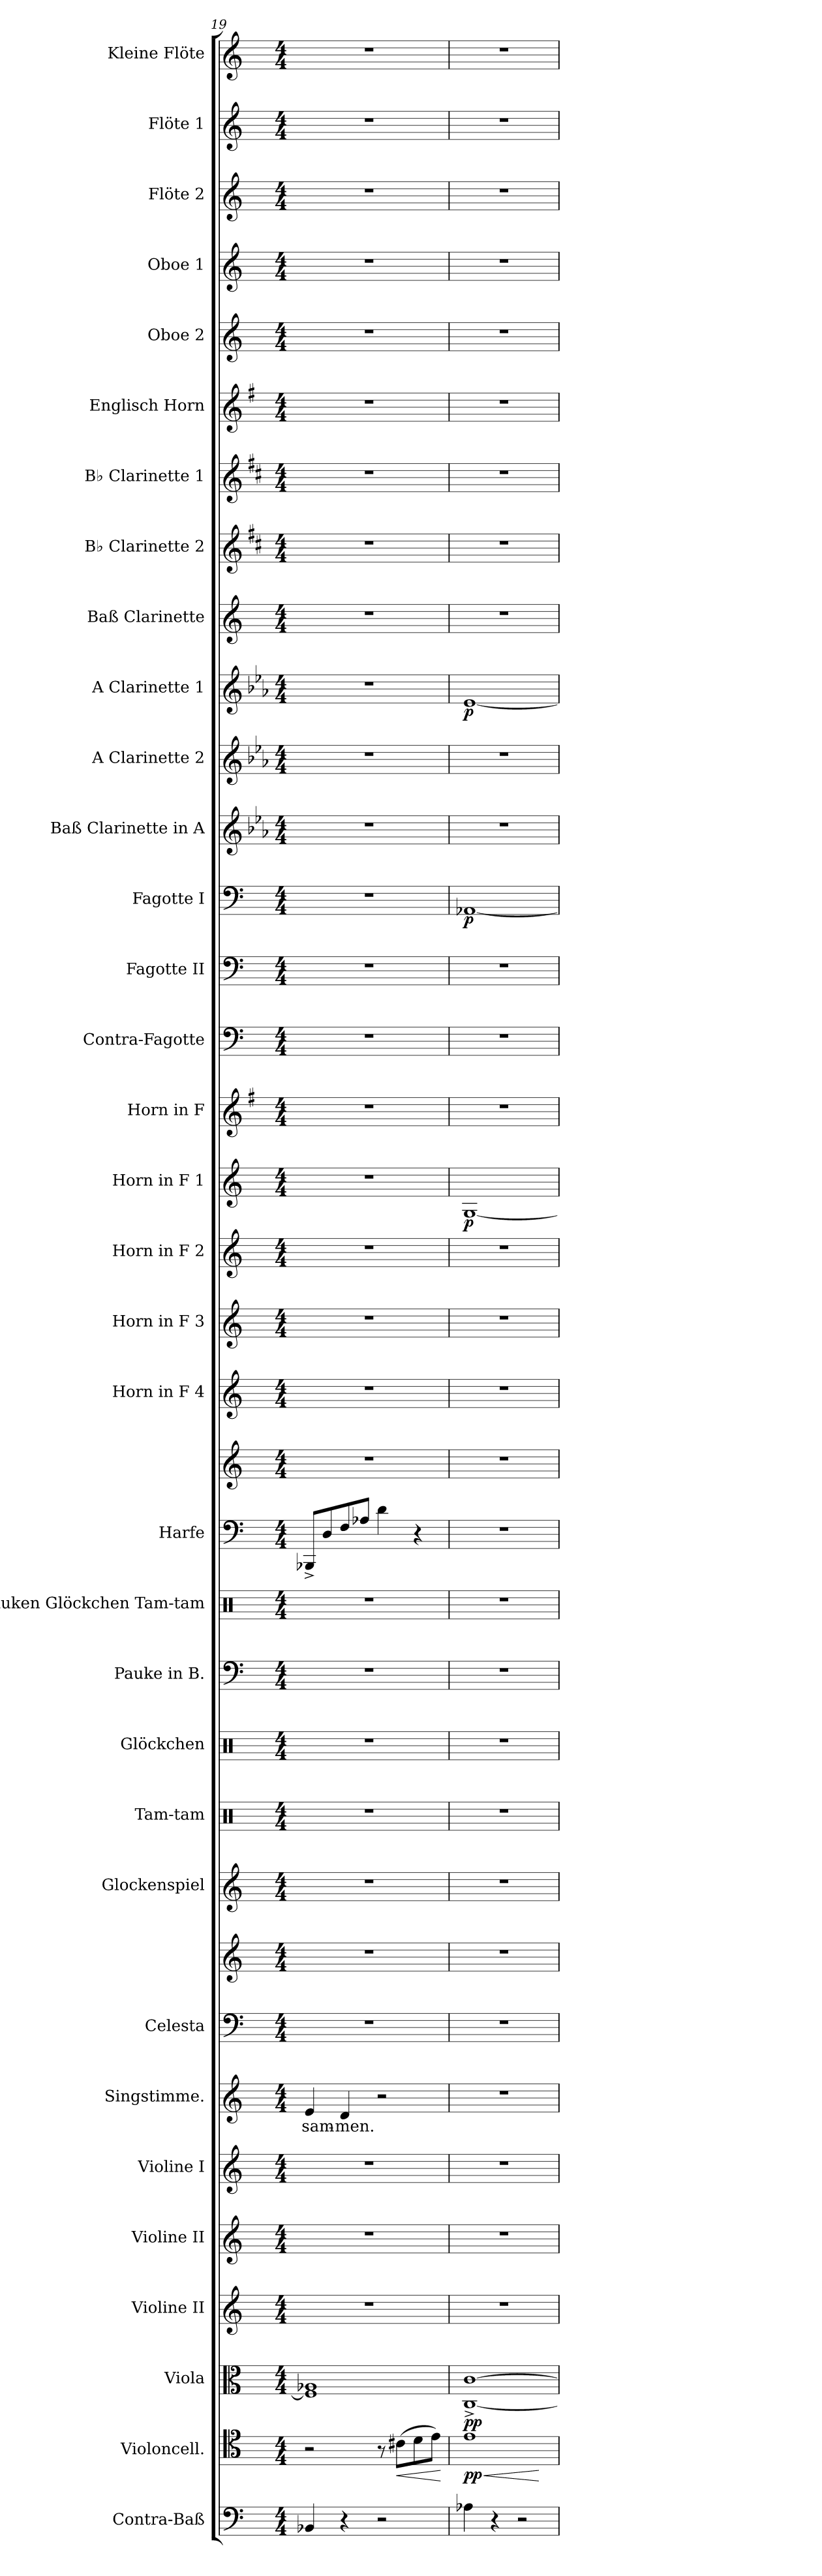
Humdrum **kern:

**kern	**kern	**dynam	**kern	**dynam	**kern	**kern	**kern	**kern	**text	**kern	**kern	**kern	**kern	**kern	**kern	**kern	**kern	**kern	**kern	**kern	**kern	**kern	**dynam	**kern	**kern	**kern	**kern	**dynam	**kern	**kern	**kern	**dynam	**kern	**kern	**kern	**kern	**kern	**kern	**kern	**kern	**kern
*part34	*part33	*part33	*part32	*part32	*part31	*part30	*part29	*part28	*part28	*part27	*part27	*part26	*part25	*part24	*part23	*part22	*part21	*part21	*part20	*part19	*part18	*part17	*part17	*part16	*part15	*part14	*part13	*part13	*part12	*part11	*part10	*part10	*part9	*part8	*part7	*part6	*part5	*part4	*part3	*part2	*part1
*staff36	*staff35	*staff35	*staff34	*staff34	*staff33	*staff32	*staff31	*staff30	*staff30	*staff29	*staff28	*staff27	*staff26	*staff25	*staff24	*staff23	*staff22	*staff21	*staff20	*staff19	*staff18	*staff17	*staff17	*staff16	*staff15	*staff14	*staff13	*staff13	*staff12	*staff11	*staff10	*staff10	*staff9	*staff8	*staff7	*staff6	*staff5	*staff4	*staff3	*staff2	*staff1
*I"Contra-Baß	*I"Violoncell.	*	*I"Viola	*	*I"Violine II	*I"Violine II	*I"Violine I	*I"Singstimme.	*	*I"Celesta	*	*I"Glockenspiel	*I"Tam-tam	*I"Glöckchen	*I"Pauke in B.	*I"Pauken  Glöckchen Tam-tam	*I"Harfe	*	*I"Horn in F 4	*I"Horn in F 3	*I"Horn in F 2	*I"Horn in F 1	*	*I"Horn in F	*I"Contra-Fagotte	*I"Fagotte II	*I"Fagotte I	*	*I"Baß Clarinette in A	*I"A Clarinette 2	*I"A Clarinette 1	*	*I"Baß Clarinette	*I"B♭ Clarinette 2	*I"B♭ Clarinette 1	*I"Englisch Horn	*I"Oboe 2	*I"Oboe 1	*I"Flöte 2	*I"Flöte 1	*I"Kleine Flöte
*I'C.-B.	*I'Vc.	*	*I'Vla.	*	*I'Vln. II	*I'Vln. II	*I'Vln. I	*I'Sgst.	*	*I'Cel.	*	*I'Glk.	*I'Tam-tam	*I'Gl.	*I'Pauke	*I'Tam-tam	*I'Hfe.	*	*I'Hn. 4	*I'Hn. 3	*I'Hn. 2	*I'Hn. 1	*	*	*I'C.-Fg.	*I'Fg. II	*I'Fg. I	*	*	*I'A Cl. 2	*I'A Cl. 1	*	*I'B. Cl.	*I'B♭ Cl. 2	*I'B♭ Cl. 1	*I'E. H.	*I'Ob. 2	*I'Ob. 1	*I'Fl. 2	*I'Fl. 1	*I'Kl. Fl.
!!LO:PB:g=z
*clefF4	*clefC4	*	*clefC3	*	*clefG2	*clefG2	*clefG2	*clefG2	*	*clefF4	*clefG2	*clefG2	*clefX	*clefX	*clefF4	*clefX	*clefF4	*clefG2	*clefG2	*clefG2	*clefG2	*clefG2	*	*clefG2	*clefF4	*clefF4	*clefF4	*	*clefG2	*clefG2	*clefG2	*	*clefG2	*clefG2	*clefG2	*clefG2	*clefG2	*clefG2	*clefG2	*clefG2	*clefG2
*ITrd7c12	*	*	*	*	*	*	*	*	*	*ITrd-7c-12	*ITrd-7c-12	*ITrd-14c-24	*	*	*	*	*	*	*ITrd4c7	*ITrd4c7	*ITrd4c7	*ITrd4c7	*	*ITrd4c7	*ITrd7c12	*	*	*	*ITrd2c3	*ITrd2c3	*ITrd2c3	*	*ITrd8c14	*ITrd1c2	*ITrd1c2	*ITrd4c7	*	*	*	*	*ITrd-7c-12
*k[]	*k[]	*	*k[]	*	*k[]	*k[]	*k[]	*k[]	*	*k[]	*k[]	*k[]	*k[]	*k[]	*k[]	*k[]	*k[]	*k[]	*k[b-]	*k[b-]	*k[b-]	*k[b-]	*	*k[]	*k[]	*k[]	*k[]	*	*k[]	*k[]	*k[]	*	*k[]	*k[]	*k[]	*k[]	*k[]	*k[]	*k[]	*k[]	*k[]
*M4/4	*M4/4	*	*M4/4	*	*M4/4	*M4/4	*M4/4	*M4/4	*	*M4/4	*M4/4	*M4/4	*M4/4	*M4/4	*M4/4	*M4/4	*M4/4	*M4/4	*M4/4	*M4/4	*M4/4	*M4/4	*	*M4/4	*M4/4	*M4/4	*M4/4	*	*M4/4	*M4/4	*M4/4	*	*M4/4	*M4/4	*M4/4	*M4/4	*M4/4	*M4/4	*M4/4	*M4/4	*M4/4
=19	=19	=19	=19	=19	=19	=19	=19	=19	=19	=19	=19	=19	=19	=19	=19	=19	=19	=19	=19	=19	=19	=19	=19	=19	=19	=19	=19	=19	=19	=19	=19	=19	=19	=19	=19	=19	=19	=19	=19	=19	=19
4BBB-X/	2r	.	1F] 1A-X	.	1r	1r	1r	4e/	-sam-	1r	1r	1r	1r	1r	1r	1r	8BBB-X^/L	1r	1r	1r	1r	1r	.	1r	1r	1r	1r	.	1r	1r	1r	.	1r	1r	1r	1r	1r	1r	1r	1r	1r
.	.	.	.	.	.	.	.	.	.	.	.	.	.	.	.	.	8D/	.	.	.	.	.	.	.	.	.	.	.	.	.	.	.	.	.	.	.	.	.	.	.	.
4r	.	.	.	.	.	.	.	4d/	-men.	.	.	.	.	.	.	.	8F/	.	.	.	.	.	.	.	.	.	.	.	.	.	.	.	.	.	.	.	.	.	.	.	.
.	.	.	.	.	.	.	.	.	.	.	.	.	.	.	.	.	8A-X/J	.	.	.	.	.	.	.	.	.	.	.	.	.	.	.	.	.	.	.	.	.	.	.	.
2r	8r	.	.	.	.	.	.	2r	.	.	.	.	.	.	.	.	4d\	.	.	.	.	.	.	.	.	.	.	.	.	.	.	.	.	.	.	.	.	.	.	.	.
!	!	!LO:HP:b	!	!	!	!	!	!	!	!	!	!	!	!	!	!	!	!	!	!	!	!	!	!	!	!	!	!	!	!	!	!	!	!	!	!	!	!	!	!	!
.	(8c#X\L	<	.	.	.	.	.	.	.	.	.	.	.	.	.	.	.	.	.	.	.	.	.	.	.	.	.	.	.	.	.	.	.	.	.	.	.	.	.	.	.
.	8d\	.	.	.	.	.	.	.	.	.	.	.	.	.	.	.	4r	.	.	.	.	.	.	.	.	.	.	.	.	.	.	.	.	.	.	.	.	.	.	.	.
.	8e\J)	.	.	.	.	.	.	.	.	.	.	.	.	.	.	.	.	.	.	.	.	.	.	.	.	.	.	.	.	.	.	.	.	.	.	.	.	.	.	.	.
.	.	[	.	.	.	.	.	.	.	.	.	.	.	.	.	.	.	.	.	.	.	.	.	.	.	.	.	.	.	.	.	.	.	.	.	.	.	.	.	.	.
=20	=20	=20	=20	=20	=20	=20	=20	=20	=20	=20	=20	=20	=20	=20	=20	=20	=20	=20	=20	=20	=20	=20	=20	=20	=20	=20	=20	=20	=20	=20	=20	=20	=20	=20	=20	=20	=20	=20	=20	=20	=20
!	!	!LO:HP:b	!	!	!	!	!	!	!	!	!	!	!	!	!	!	!	!	!	!	!	!	!	!	!	!	!	!	!	!	!	!	!	!	!	!	!	!	!	!	!
!	!	!LO:DY:n=1:b	!	!LO:DY:b	!	!	!	!	!	!	!	!	!	!	!	!	!	!	!	!	!	!	!LO:DY:b	!	!	!	!	!LO:DY:b	!	!	!	!LO:DY:b	!	!	!	!	!	!	!	!	!
4AA-X\	1e	< pp	[1C^ [1c^	pp	1r	1r	1r	1r	.	1r	1r	1r	1r	1r	1r	1r	1r	1r	1r	1r	1r	[1C	p	1r	1r	1r	[1AA-X	p	1r	1r	[1c	p	1r	1r	1r	1r	1r	1r	1r	1r	1r
4r	.	.	.	.	.	.	.	.	.	.	.	.	.	.	.	.	.	.	.	.	.	.	.	.	.	.	.	.	.	.	.	.	.	.	.	.	.	.	.	.	.
2r	.	.	.	.	.	.	.	.	.	.	.	.	.	.	.	.	.	.	.	.	.	.	.	.	.	.	.	.	.	.	.	.	.	.	.	.	.	.	.	.	.
.	.	[	.	.	.	.	.	.	.	.	.	.	.	.	.	.	.	.	.	.	.	.	.	.	.	.	.	.	.	.	.	.	.	.	.	.	.	.	.	.	.
=	=	=	=	=	=	=	=	=	=	=	=	=	=	=	=	=	=	=	=	=	=	=	=	=	=	=	=	=	=	=	=	=	=	=	=	=	=	=	=	=	=
*-	*-	*-	*-	*-	*-	*-	*-	*-	*-	*-	*-	*-	*-	*-	*-	*-	*-	*-	*-	*-	*-	*-	*-	*-	*-	*-	*-	*-	*-	*-	*-	*-	*-	*-	*-	*-	*-	*-	*-	*-	*-
